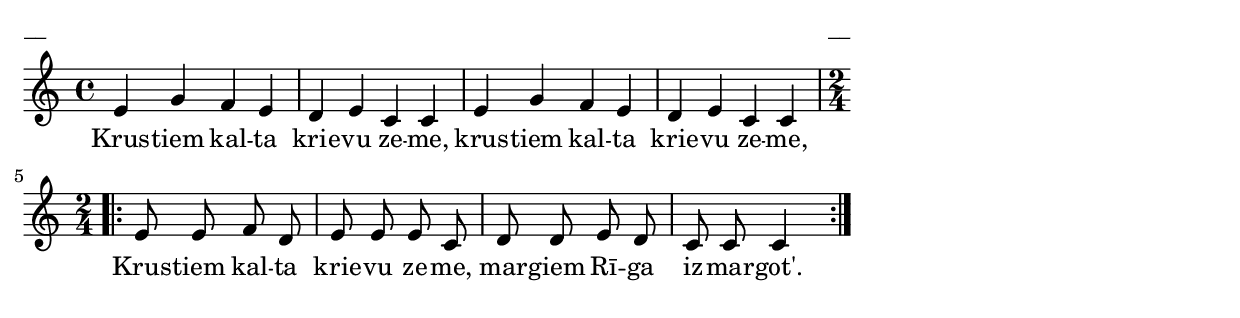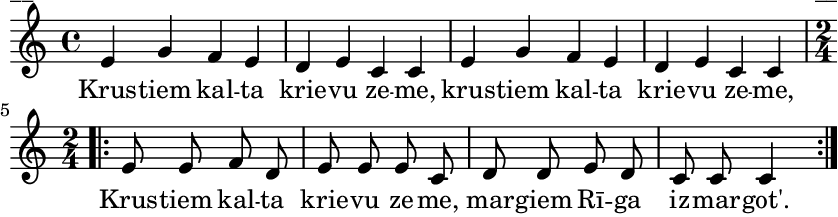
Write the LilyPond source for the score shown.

\version "2.13.18"
#(ly:set-option 'crop #t)

%\header {
%    title = "Krustiem kalta krievu zeme"
%} 
\paper {
line-width = 14\cm
left-margin = 0.4\cm
between-system-padding = 0.1\cm
between-system-space = 0.1\cm
}
\layout {
indent = #0
ragged-last = ##f
}


voiceA = \relative c' {
\clef "treble"
\key c \major
\time 4/4
e4 g f e | d4 e c c | e4 g f e | d4 e c c \time 2/4 
\repeat volta 2 {
e8 e f d | e8 e e c | d8 d e d | c8 c c4
}    
} 



lyricA = \lyricmode {
Krus -- tiem kal -- ta krie -- vu ze -- me,
krus -- tiem kal -- ta krie -- vu ze -- me, 
Krus -- tiem kal -- ta krie -- vu ze -- me, 
mar -- giem Rī -- ga iz -- mar -- got'.
}




fullScore = <<
\new Staff {
<<
\new Voice = "voiceA" { \oneVoice \autoBeamOff \voiceA }
\new Lyrics \lyricsto "voiceA" \lyricA
>>
}
>>

\score {
\fullScore
\header { piece = "__" opus = "__" }
}
\markup { \with-color #(x11-color 'white) \sans \smaller "__" }
\score {
\unfoldRepeats
\fullScore
\midi {
\context { \Staff \remove "Staff_performer" }
\context { \Voice \consists "Staff_performer" }
}
}


